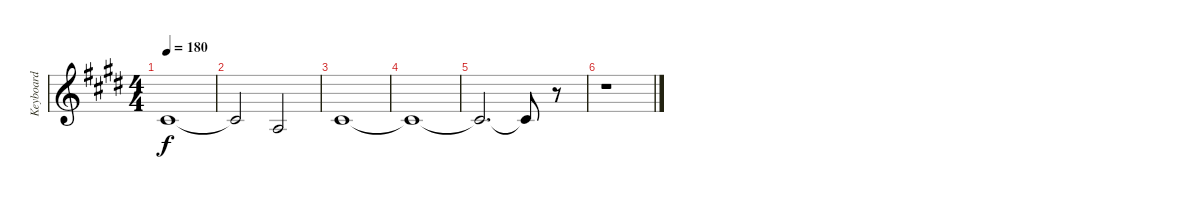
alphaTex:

\track ("Keyboard" "Keyboard") {instrument lead8bassandlead}
\staff {score}
\tuning (E4 B3 G3 D3 A2 E2) {hide}
\ts (4 4)
\tempo 180
\clef g2
\ks e
2.2{t}.1{dy f} |
2.2{t}.2 2.3.2 |
2.2.1 |
2.2{t}.1 |
2.2{t}.2{d} 2.2{t}.8 r.8 |
r.1
